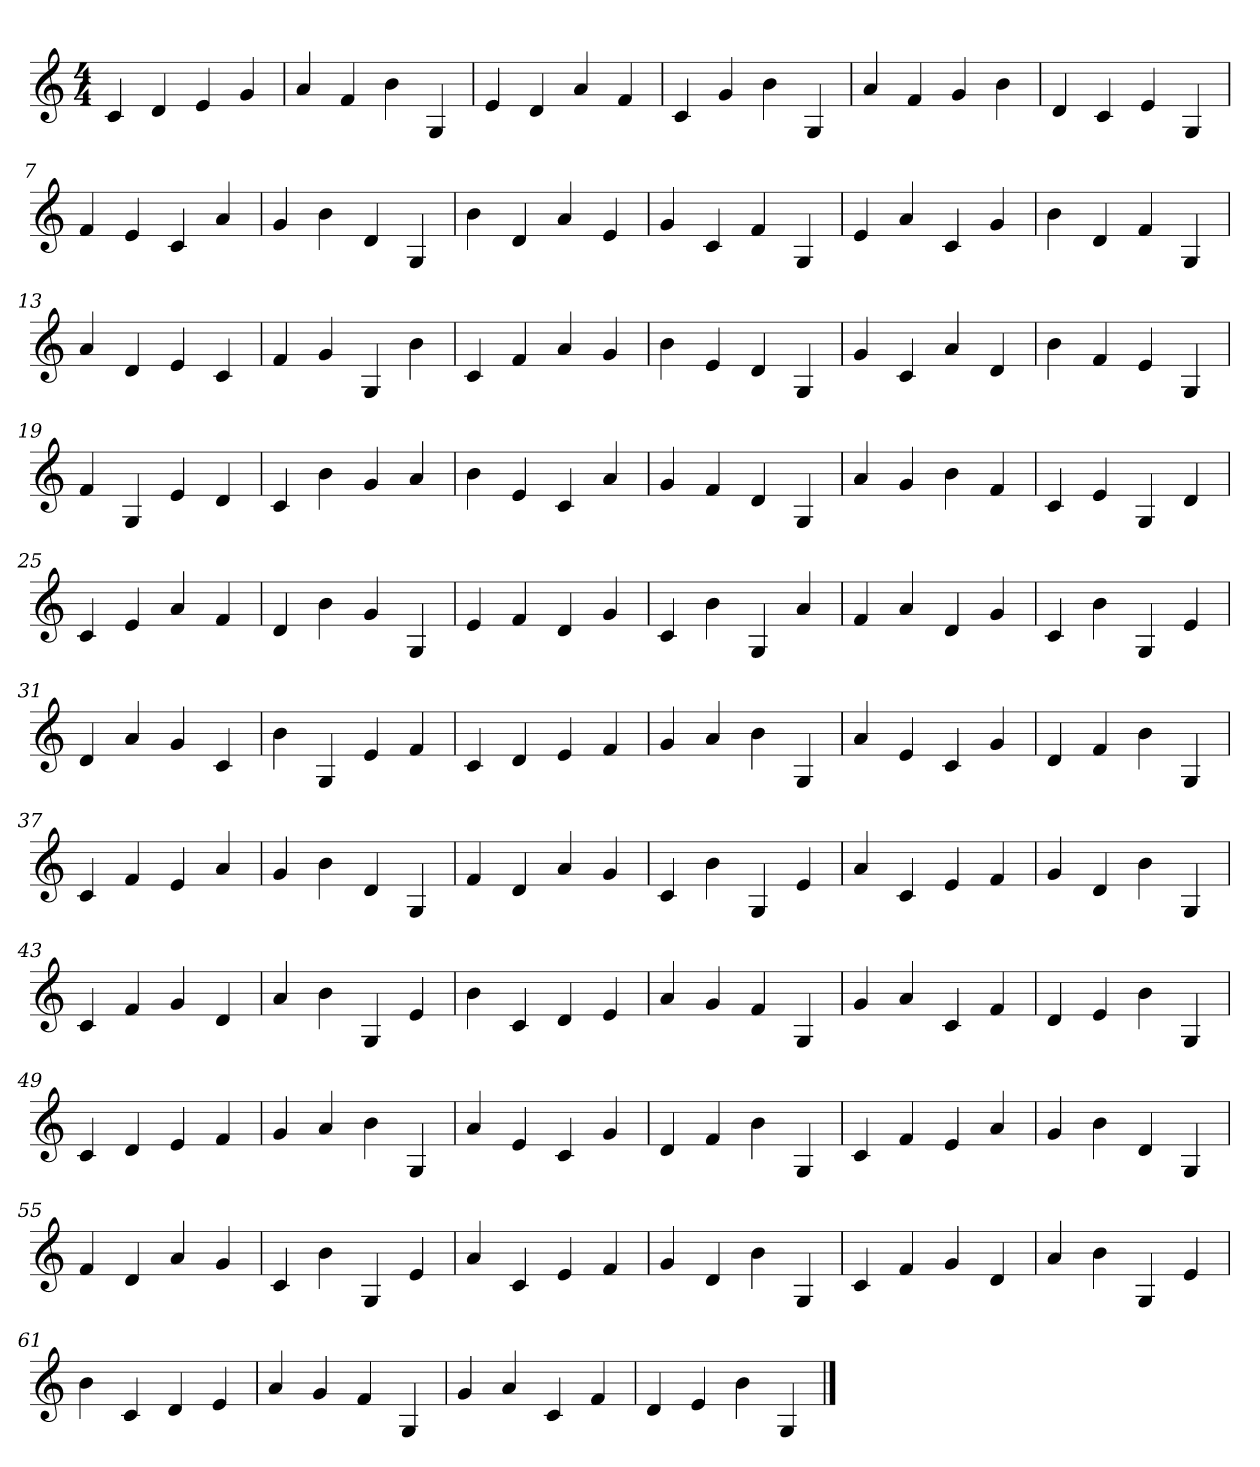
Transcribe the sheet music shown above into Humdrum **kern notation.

**kern
*part1
*staff1
*clefG2
*M4/4
=1
4c
4d
4e
4g
=2
4a
4f
4b
4G
=3
4e
4d
4a
4f
=4
4c
4g
4b
4G
=5
4a
4f
4g
4b
=6
4d
4c
4e
4G
=7
4f
4e
4c
4a
=8
4g
4b
4d
4G
=9
4b
4d
4a
4e
=10
4g
4c
4f
4G
=11
4e
4a
4c
4g
=12
4b
4d
4f
4G
=13
4a
4d
4e
4c
=14
4f
4g
4G
4b
=15
4c
4f
4a
4g
=16
4b
4e
4d
4G
=17
4g
4c
4a
4d
=18
4b
4f
4e
4G
=19
4f
4G
4e
4d
=20
4c
4b
4g
4a
=21
4b
4e
4c
4a
=22
4g
4f
4d
4G
=23
4a
4g
4b
4f
=24
4c
4e
4G
4d
=25
4c
4e
4a
4f
=26
4d
4b
4g
4G
=27
4e
4f
4d
4g
=28
4c
4b
4G
4a
=29
4f
4a
4d
4g
=30
4c
4b
4G
4e
=31
4d
4a
4g
4c
=32
4b
4G
4e
4f
=33
4c
4d
4e
4f
=34
4g
4a
4b
4G
=35
4a
4e
4c
4g
=36
4d
4f
4b
4G
=37
4c
4f
4e
4a
=38
4g
4b
4d
4G
=39
4f
4d
4a
4g
=40
4c
4b
4G
4e
=41
4a
4c
4e
4f
=42
4g
4d
4b
4G
=43
4c
4f
4g
4d
=44
4a
4b
4G
4e
=45
4b
4c
4d
4e
=46
4a
4g
4f
4G
=47
4g
4a
4c
4f
=48
4d
4e
4b
4G
=49
4c
4d
4e
4f
=50
4g
4a
4b
4G
=51
4a
4e
4c
4g
=52
4d
4f
4b
4G
=53
4c
4f
4e
4a
=54
4g
4b
4d
4G
=55
4f
4d
4a
4g
=56
4c
4b
4G
4e
=57
4a
4c
4e
4f
=58
4g
4d
4b
4G
=59
4c
4f
4g
4d
=60
4a
4b
4G
4e
=61
4b
4c
4d
4e
=62
4a
4g
4f
4G
=63
4g
4a
4c
4f
=64
4d
4e
4b
4G
==
*-
